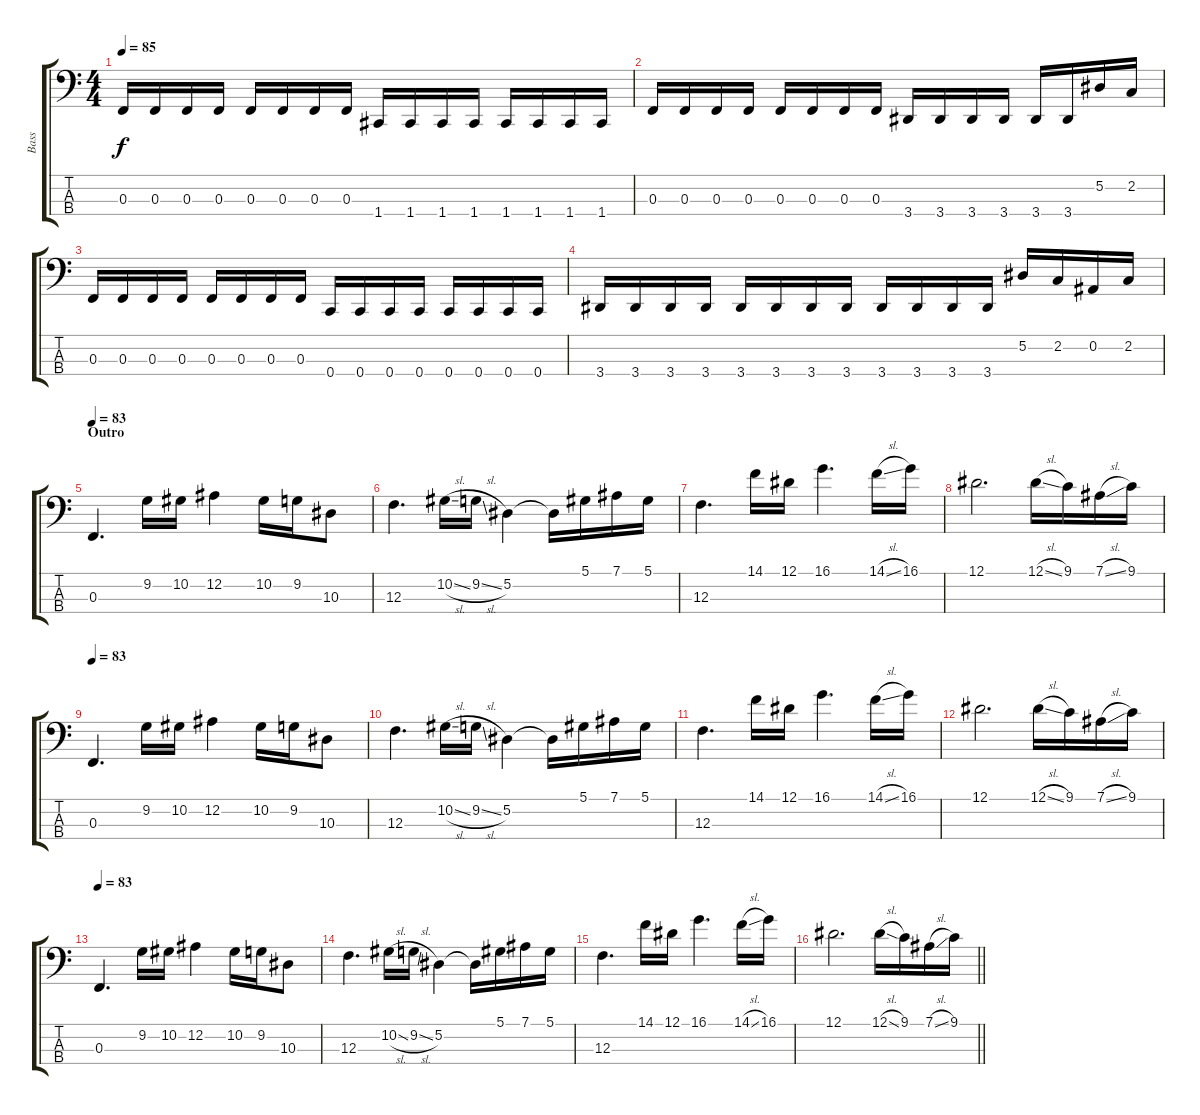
\track ("Bass" "Bass") {instrument electricbassfinger}
\staff {score tabs}
\tuning (Eb2 Bb1 F1 C1) {hide}
\ts (4 4)
\tempo 85
\clef f4
\ks c
0.3.16{dy f} 0.3.16 0.3.16 0.3.16 0.3.16 0.3.16 0.3.16 0.3.16 1.4.16 1.4.16 1.4.16 1.4.16 1.4.16 1.4.16 1.4.16 1.4.16 |
0.3.16 0.3.16 0.3.16 0.3.16 0.3.16 0.3.16 0.3.16 0.3.16 3.4.16 3.4.16 3.4.16 3.4.16 3.4.16 3.4.16 5.2.16 2.2.16 |
0.3.16 0.3.16 0.3.16 0.3.16 0.3.16 0.3.16 0.3.16 0.3.16 0.4.16 0.4.16 0.4.16 0.4.16 0.4.16 0.4.16 0.4.16 0.4.16 |
3.4.16 3.4.16 3.4.16 3.4.16 3.4.16 3.4.16 3.4.16 3.4.16 3.4.16 3.4.16 3.4.16 3.4.16 5.2.16 2.2.16 0.2.16 2.2.16 |
\section ("" "Outro")
\tempo 83
0.3.4{d} 9.2.16 10.2.16 12.2.4 10.2.16 9.2.16 10.3.8 |
12.3.4{d} 10.2{sl}.16 9.2{sl}.16 5.2.4 5.2{t}.16 5.1.16 7.1.16 5.1.16 |
12.3.4{d} 14.1.16 12.1.16 16.1.4{d} 14.1{sl}.16 16.1.16 |
12.1.2{d} 12.1{sl}.16 9.1.16 7.1{sl}.16 9.1.16 |
\tempo 83
0.3.4{d} 9.2.16 10.2.16 12.2.4 10.2.16 9.2.16 10.3.8 |
12.3.4{d} 10.2{sl}.16 9.2{sl}.16 5.2.4 5.2{t}.16 5.1.16 7.1.16 5.1.16 |
12.3.4{d} 14.1.16 12.1.16 16.1.4{d} 14.1{sl}.16 16.1.16 |
12.1.2{d} 12.1{sl}.16 9.1.16 7.1{sl}.16 9.1.16 |
\tempo 83
0.3.4{d} 9.2.16 10.2.16 12.2.4 10.2.16 9.2.16 10.3.8 |
12.3.4{d} 10.2{sl}.16 9.2{sl}.16 5.2.4 5.2{t}.16 5.1.16 7.1.16 5.1.16 |
12.3.4{d} 14.1.16 12.1.16 16.1.4{d} 14.1{sl}.16 16.1.16 |
\barLineRight lightlight
12.1.2{d} 12.1{sl}.16 9.1.16 7.1{sl}.16 9.1.16
